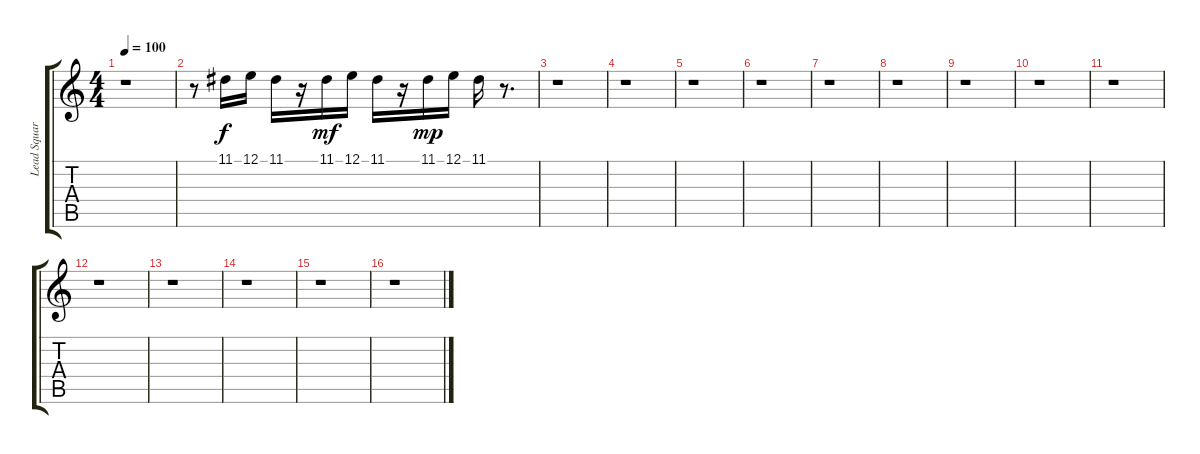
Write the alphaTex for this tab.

\track ("Lead Square" "Lead Squar") {instrument lead1square}
\staff {score tabs}
\tuning (E4 B3 G3 D3 A2 E2) {hide}
\ts (4 4)
\tempo 100
\clef g2
\ks c
r.1{dy mp} |
r.8 11.1.16{dy f} 12.1.16 11.1.16 r.16 11.1.16{dy mf} 12.1.16 11.1.16 r.16 11.1.16{dy mp} 12.1.16 11.1.16 r.8{d} |
r.1 |
r.1 |
r.1 |
r.1 |
r.1 |
r.1 |
r.1 |
r.1 |
r.1 |
r.1 |
r.1 |
r.1 |
r.1 |
r.1
